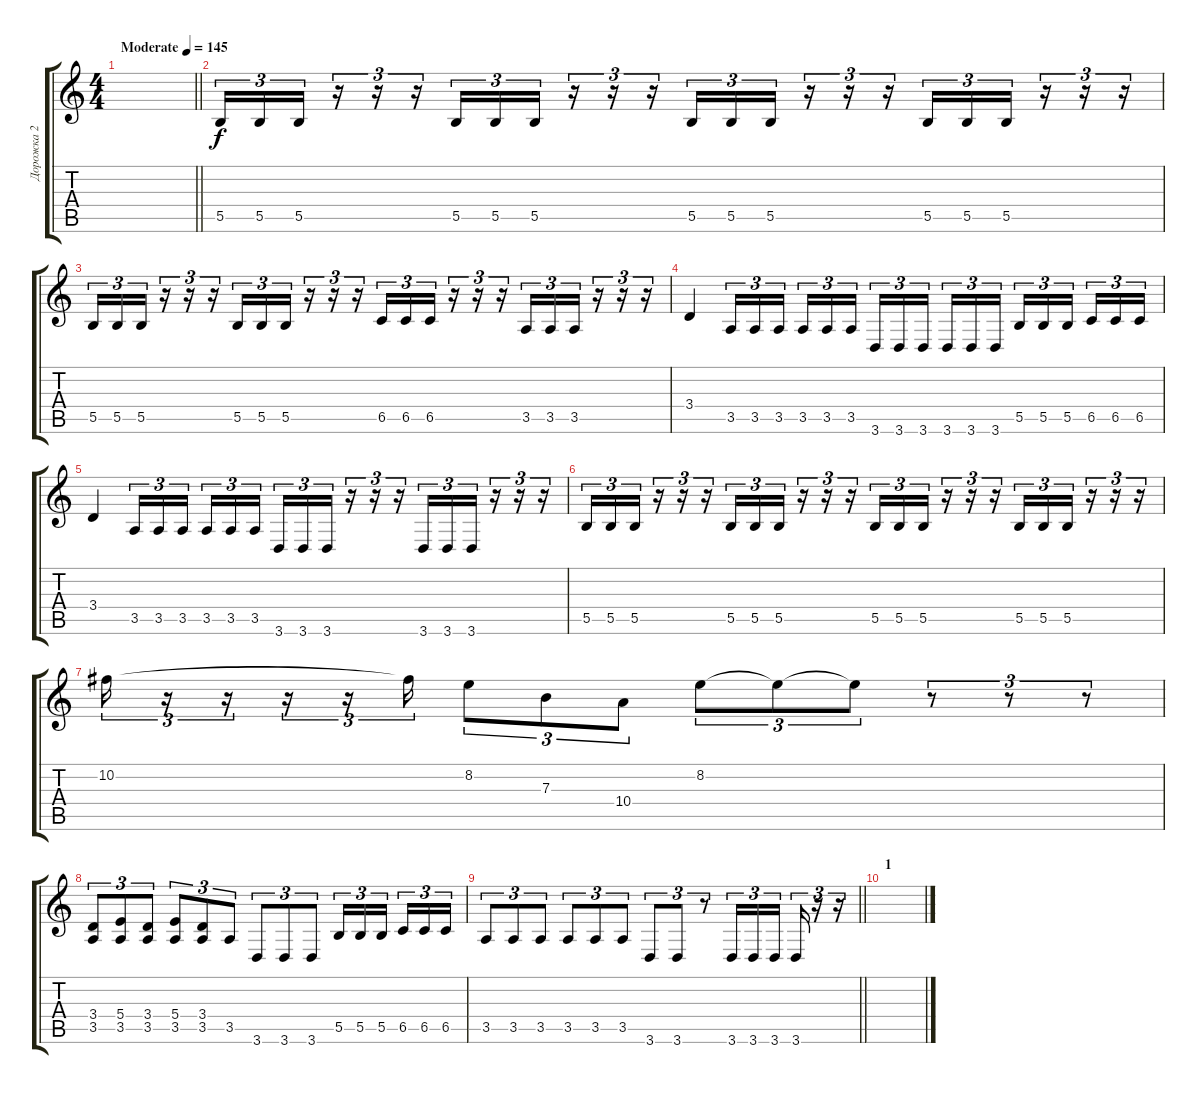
\track ("Дорожка 2" "Дорожка 2") {instrument distortionguitar}
\staff {score tabs}
\tuning (Db4 Ab3 E3 B2 Gb2 B1) {hide}
\ts (4 4)
\tempo (145 "Moderate")
\clef g2
\barLineRight lightlight
\ks c
|
\section ("" " ")
5.5.16{tu (3 2)} 5.5.16{tu (3 2)} 5.5.16{tu (3 2)} r.16{tu (3 2)} r.16{tu (3 2)} r.16{tu (3 2)} 5.5.16{tu (3 2)} 5.5.16{tu (3 2)} 5.5.16{tu (3 2)} r.16{tu (3 2)} r.16{tu (3 2)} r.16{tu (3 2)} 5.5.16{tu (3 2)} 5.5.16{tu (3 2)} 5.5.16{tu (3 2)} r.16{tu (3 2)} r.16{tu (3 2)} r.16{tu (3 2)} 5.5.16{tu (3 2)} 5.5.16{tu (3 2)} 5.5.16{tu (3 2)} r.16{tu (3 2)} r.16{tu (3 2)} r.16{tu (3 2)} |
5.5.16{tu (3 2)} 5.5.16{tu (3 2)} 5.5.16{tu (3 2)} r.16{tu (3 2)} r.16{tu (3 2)} r.16{tu (3 2)} 5.5.16{tu (3 2)} 5.5.16{tu (3 2)} 5.5.16{tu (3 2)} r.16{tu (3 2)} r.16{tu (3 2)} r.16{tu (3 2)} 6.5.16{tu (3 2)} 6.5.16{tu (3 2)} 6.5.16{tu (3 2)} r.16{tu (3 2)} r.16{tu (3 2)} r.16{tu (3 2)} 3.5.16{tu (3 2)} 3.5.16{tu (3 2)} 3.5.16{tu (3 2)} r.16{tu (3 2)} r.16{tu (3 2)} r.16{tu (3 2)} |
3.4.4 3.5.16{tu (3 2)} 3.5.16{tu (3 2)} 3.5.16{tu (3 2) beam splitsecondary} 3.5.16{tu (3 2)} 3.5.16{tu (3 2)} 3.5.16{tu (3 2)} 3.6.16{tu (3 2)} 3.6.16{tu (3 2)} 3.6.16{tu (3 2) beam splitsecondary} 3.6.16{tu (3 2)} 3.6.16{tu (3 2)} 3.6.16{tu (3 2)} 5.5.16{tu (3 2)} 5.5.16{tu (3 2)} 5.5.16{tu (3 2) beam splitsecondary} 6.5.16{tu (3 2)} 6.5.16{tu (3 2)} 6.5.16{tu (3 2)} |
3.4.4 3.5.16{tu (3 2)} 3.5.16{tu (3 2)} 3.5.16{tu (3 2) beam splitsecondary} 3.5.16{tu (3 2)} 3.5.16{tu (3 2)} 3.5.16{tu (3 2)} 3.6.16{tu (3 2)} 3.6.16{tu (3 2)} 3.6.16{tu (3 2)} r.16{tu (3 2)} r.16{tu (3 2)} r.16{tu (3 2)} 3.6.16{tu (3 2)} 3.6.16{tu (3 2)} 3.6.16{tu (3 2)} r.16{tu (3 2)} r.16{tu (3 2)} r.16{tu (3 2)} |
5.5.16{tu (3 2)} 5.5.16{tu (3 2)} 5.5.16{tu (3 2)} r.16{tu (3 2)} r.16{tu (3 2)} r.16{tu (3 2)} 5.5.16{tu (3 2)} 5.5.16{tu (3 2)} 5.5.16{tu (3 2)} r.16{tu (3 2)} r.16{tu (3 2)} r.16{tu (3 2)} 5.5.16{tu (3 2)} 5.5.16{tu (3 2)} 5.5.16{tu (3 2)} r.16{tu (3 2)} r.16{tu (3 2)} r.16{tu (3 2)} 5.5.16{tu (3 2)} 5.5.16{tu (3 2)} 5.5.16{tu (3 2)} r.16{tu (3 2)} r.16{tu (3 2)} r.16{tu (3 2)} |
10.2.16{tu (3 2)} r.16{tu (3 2)} r.16{tu (3 2)} r.16{tu (3 2)} r.16{tu (3 2)} 10.2{t}.16{tu (3 2)} 8.2.8{tu (3 2)} 7.3.8{tu (3 2)} 10.4.8{tu (3 2)} 8.2.8{tu (3 2)} 8.2{t}.8{tu (3 2)} 8.2{t}.8{tu (3 2)} r.8{tu (3 2)} r.8{tu (3 2)} r.8{tu (3 2)} |
(3.4 3.5).8{tu (3 2)} (5.4 3.5).8{tu (3 2)} (3.4 3.5).8{tu (3 2)} (5.4 3.5).8{tu (3 2)} (3.4 3.5).8{tu (3 2)} 3.5.8{tu (3 2)} 3.6.8{tu (3 2)} 3.6.8{tu (3 2)} 3.6.8{tu (3 2)} 5.5.16{tu (3 2)} 5.5.16{tu (3 2)} 5.5.16{tu (3 2) beam splitsecondary} 6.5.16{tu (3 2)} 6.5.16{tu (3 2)} 6.5.16{tu (3 2)} |
\barLineRight lightlight
3.5.8{tu (3 2)} 3.5.8{tu (3 2)} 3.5.8{tu (3 2)} 3.5.8{tu (3 2)} 3.5.8{tu (3 2)} 3.5.8{tu (3 2)} 3.6.8{tu (3 2)} 3.6.8{tu (3 2)} r.8{tu (3 2)} 3.6.16{tu (3 2)} 3.6.16{tu (3 2)} 3.6.16{tu (3 2) beam splitsecondary} 3.6.16{tu (3 2)} r.16{tu (3 2)} r.16{tu (3 2)} |
\section ("" "1")
